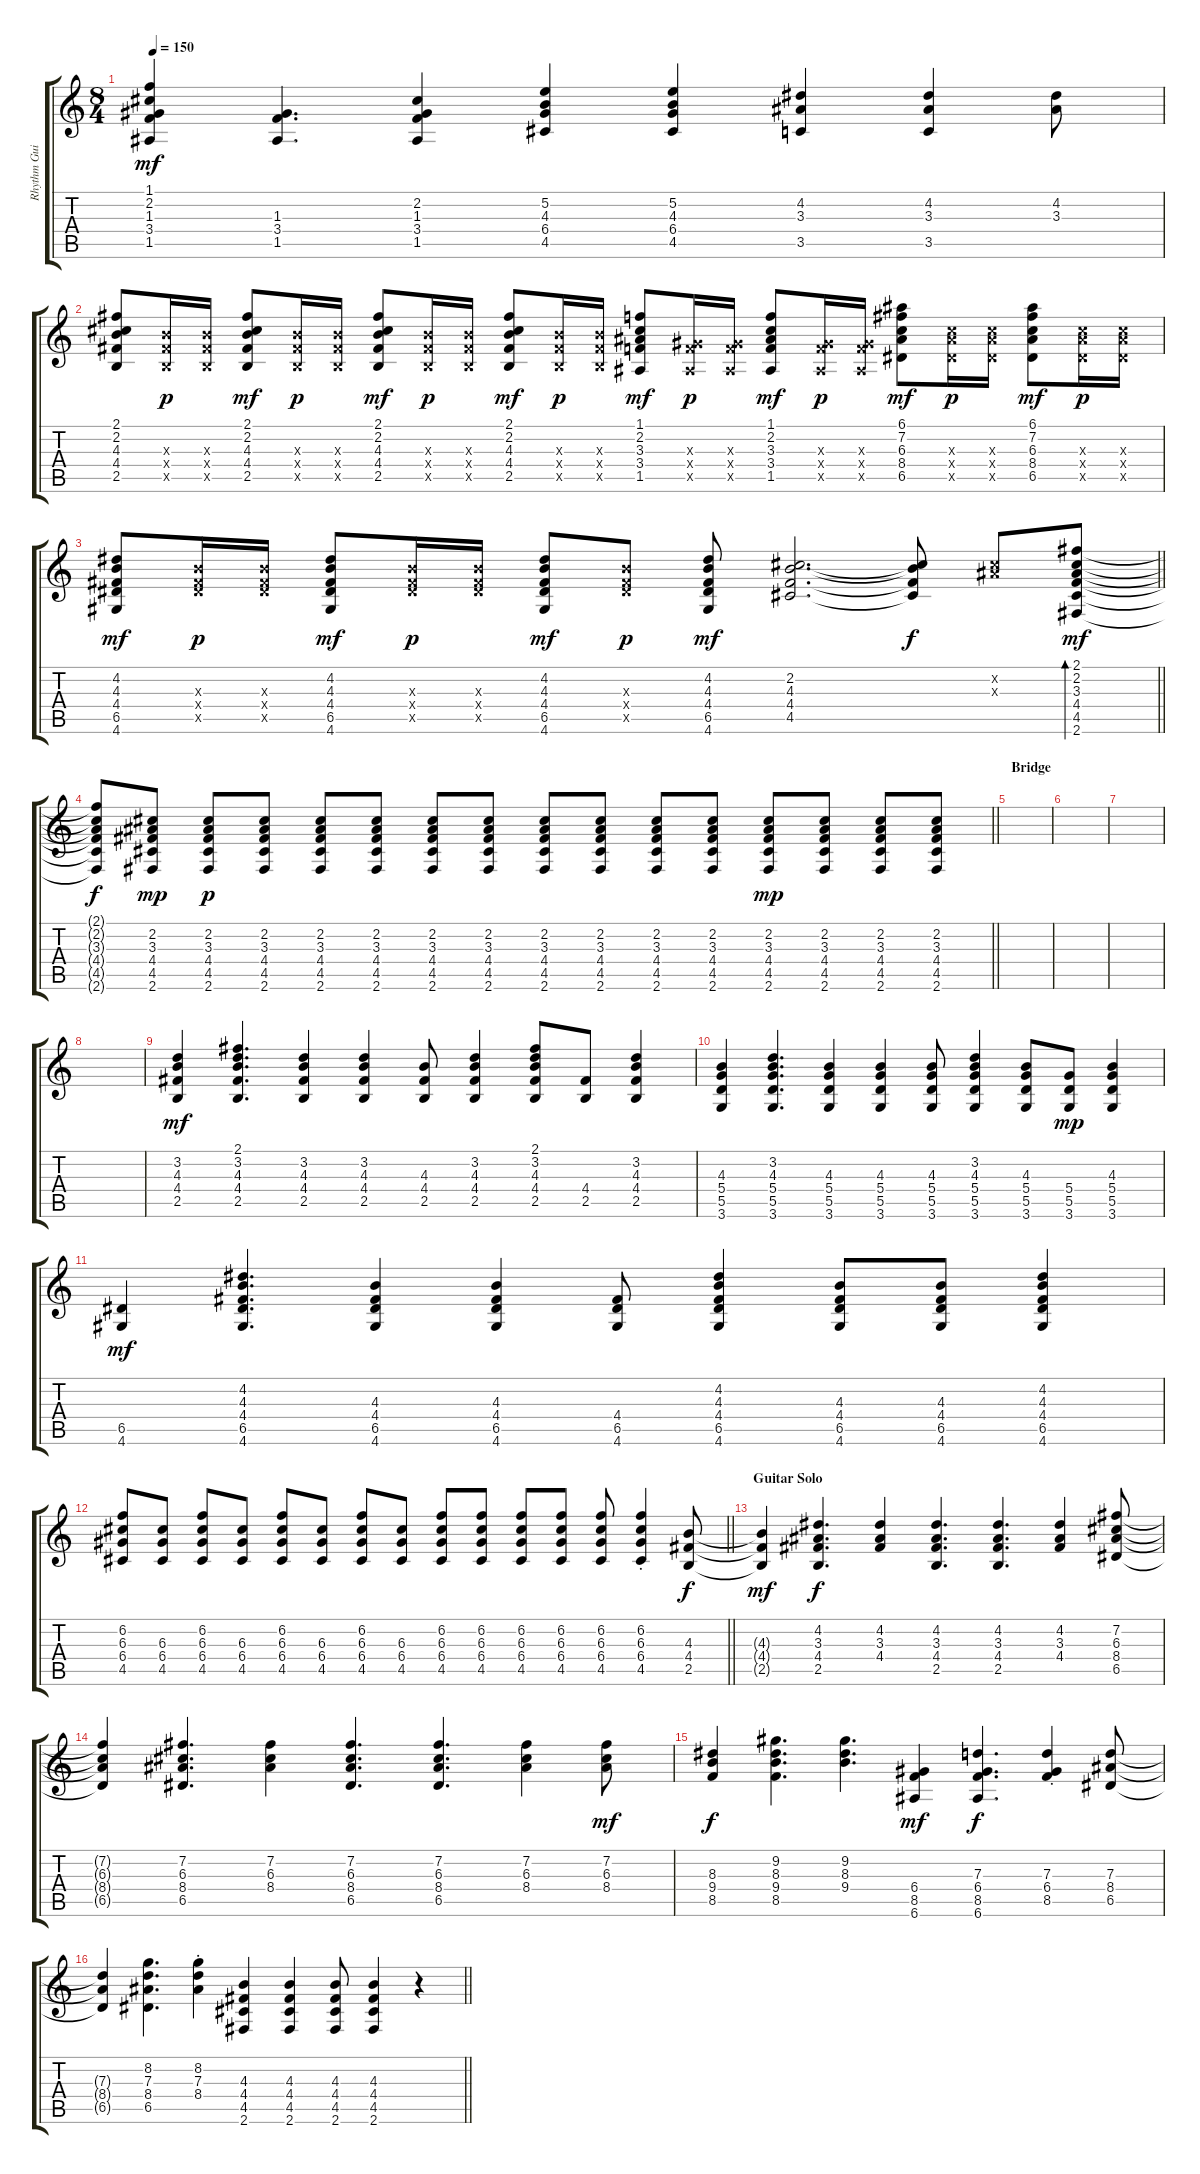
\track ("Rhythm Guitar" "Rhythm Gui") {instrument electricguitarclean}
\staff {score tabs}
\tuning (E4 B3 G3 D3 A2 E2) {hide}
\ts (8 4)
\tempo 150
\clef g2
\ks c
(1.1 2.2 1.3 3.4 1.5).4{dy mf} (1.3 3.4 1.5).4{d} (2.2 1.3 3.4 1.5).4 (5.2 4.3 6.4 4.5).4 (5.2 4.3 6.4 4.5).4 (4.2 3.3 3.5).4 (4.2 3.3 3.5).4 (4.2 3.3).8 |
(2.1 2.2 4.3 4.4 2.5).8 (4.3{x} 4.4{x} 2.5{x}).16{dy p} (4.3{x} 4.4{x} 2.5{x}).16 (2.1 2.2 4.3 4.4 2.5).8{dy mf} (4.3{x} 4.4{x} 2.5{x}).16{dy p} (4.3{x} 4.4{x} 2.5{x}).16 (2.1 2.2 4.3 4.4 2.5).8{dy mf} (4.3{x} 4.4{x} 2.5{x}).16{dy p} (4.3{x} 4.4{x} 2.5{x}).16 (2.1 2.2 4.3 4.4 2.5).8{dy mf} (4.3{x} 4.4{x} 2.5{x}).16{dy p} (4.3{x} 4.4{x} 2.5{x}).16 (1.1 2.2 3.3 3.4 1.5).8{dy mf} (1.3{x} 3.4{x} 1.5{x}).16{dy p} (1.3{x} 3.4{x} 1.5{x}).16 (1.1 2.2 3.3 3.4 1.5).8{dy mf} (1.3{x} 3.4{x} 1.5{x}).16{dy p} (1.3{x} 3.4{x} 1.5{x}).16 (6.1 7.2 6.3 8.4 6.5).8{dy mf} (6.3{x} 8.4{x} 6.5{x}).16{dy p} (6.3{x} 8.4{x} 6.5{x}).16 (6.1 7.2 6.3 8.4 6.5).8{dy mf} (6.3{x} 8.4{x} 6.5{x}).16{dy p} (6.3{x} 8.4{x} 6.5{x}).16 |
\barLineRight lightlight
(4.2 4.3 4.4 6.5 4.6).8{dy mf} (4.3{x} 4.4{x} 6.5{x}).16{dy p} (4.3{x} 4.4{x} 6.5{x}).16 (4.2 4.3 4.4 6.5 4.6).8{dy mf} (4.3{x} 4.4{x} 6.5{x}).16{dy p} (4.3{x} 4.4{x} 6.5{x}).16 (4.2 4.3 4.4 6.5 4.6).8{dy mf} (4.3{x} 4.4{x} 6.5{x}).8{dy p} (4.2 4.3 4.4 6.5 4.6).8{dy mf} (2.2 4.3 4.4 4.5).2{d} (2.2{t} 4.3{t} 4.4{t} 4.5{t}).8{dy f} (2.2{x} 3.3{x}).8 (2.1 2.2 3.3 4.4 4.5 2.6).8{bd 60 dy mf} |
\barLineRight lightlight
(2.1{t} 2.2{t} 3.3{t} 4.4{t} 4.5{t} 2.6{t}).8{dy f} (2.2 3.3 4.4 4.5 2.6).8{dy mp} (2.2 3.3 4.4 4.5 2.6).8{dy p} (2.2 3.3 4.4 4.5 2.6).8 (2.2 3.3 4.4 4.5 2.6).8 (2.2 3.3 4.4 4.5 2.6).8 (2.2 3.3 4.4 4.5 2.6).8 (2.2 3.3 4.4 4.5 2.6).8 (2.2 3.3 4.4 4.5 2.6).8 (2.2 3.3 4.4 4.5 2.6).8 (2.2 3.3 4.4 4.5 2.6).8 (2.2 3.3 4.4 4.5 2.6).8 (2.2 3.3 4.4 4.5 2.6).8{dy mp} (2.2 3.3 4.4 4.5 2.6).8 (2.2 3.3 4.4 4.5 2.6).8 (2.2 3.3 4.4 4.5 2.6).8 |
\section ("" "Bridge")
|
|
|
|
(3.2 4.3 4.4 2.5).4{dy mf} (2.1 3.2 4.3 4.4 2.5).4{d} (3.2 4.3 4.4 2.5).4 (3.2 4.3 4.4 2.5).4 (4.3 4.4 2.5).8 (3.2 4.3 4.4 2.5).4 (2.1 3.2 4.3 4.4 2.5).8 (4.4 2.5).8 (3.2 4.3 4.4 2.5).4 |
(4.3 5.4 5.5 3.6).4 (3.2 4.3 5.4 5.5 3.6).4{d} (4.3 5.4 5.5 3.6).4 (4.3 5.4 5.5 3.6).4 (4.3 5.4 5.5 3.6).8 (3.2 4.3 5.4 5.5 3.6).4 (4.3 5.4 5.5 3.6).8 (5.4 5.5 3.6).8{dy mp} (4.3 5.4 5.5 3.6).4 |
(6.5 4.6).4{dy mf} (4.2 4.3 4.4 6.5 4.6).4{d} (4.3 4.4 6.5 4.6).4 (4.3 4.4 6.5 4.6).4 (4.4 6.5 4.6).8 (4.2 4.3 4.4 6.5 4.6).4 (4.3 4.4 6.5 4.6).8 (4.3 4.4 6.5 4.6).8 (4.2 4.3 4.4 6.5 4.6).4 |
\barLineRight lightlight
(6.2 6.3 6.4 4.5).8 (6.3 6.4 4.5).8 (6.2 6.3 6.4 4.5).8 (6.3 6.4 4.5).8 (6.2 6.3 6.4 4.5).8 (6.3 6.4 4.5).8 (6.2 6.3 6.4 4.5).8 (6.3 6.4 4.5).8 (6.2 6.3 6.4 4.5).8 (6.2 6.3 6.4 4.5).8 (6.2 6.3 6.4 4.5).8 (6.2 6.3 6.4 4.5).8 (6.2 6.3 6.4 4.5).8 (6.2{st} 6.3{st} 6.4{st} 4.5{st}).4 (4.3 4.4 2.5).8{dy f} |
\section ("" "Guitar Solo")
(4.3{t} 4.4{t} 2.5{t}).4{dy mf} (4.2 3.3 4.4 2.5).4{d dy f} (4.2 3.3 4.4).4 (4.2 3.3 4.4 2.5).4{d} (4.2 3.3 4.4 2.5).4{d} (4.2 3.3 4.4).4 (7.2 6.3 8.4 6.5).8 |
(7.2{t} 6.3{t} 8.4{t} 6.5{t}).4 (7.2 6.3 8.4 6.5).4{d} (7.2 6.3 8.4).4 (7.2 6.3 8.4 6.5).4{d} (7.2 6.3 8.4 6.5).4{d} (7.2 6.3 8.4).4 (7.2 6.3 8.4).8{dy mf} |
(8.3 9.4 8.5).4{dy f} (9.2 8.3 9.4 8.5).4{d} (9.2 8.3 9.4).4{d} (6.4 8.5 6.6).4{dy mf} (7.3 6.4 8.5 6.6).4{d dy f} (7.3{st} 6.4{st} 8.5{st}).4 (7.3 8.4 6.5).8 |
\barLineRight lightlight
(7.3{t} 8.4{t} 6.5{t}).4 (8.2 7.3 8.4 6.5).4{d} (8.2{st} 7.3{st} 8.4{st}).4 (4.3 4.4 4.5 2.6).4 (4.3 4.4 4.5 2.6).4 (4.3 4.4 4.5 2.6).8 (4.3 4.4 4.5 2.6).4 r.4
